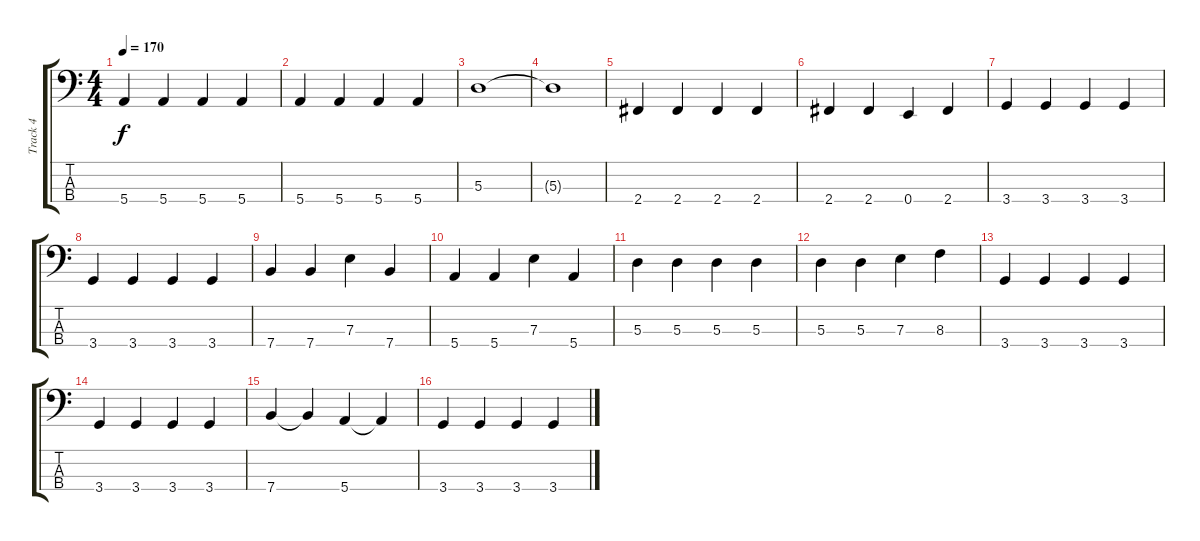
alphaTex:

\track ("Track 4" "Track 4") {instrument electricbasspick}
\staff {score tabs}
\tuning (G2 D2 A1 E1) {hide}
\ts (4 4)
\tempo 170
\clef f4
\ks c
5.4.4{dy f} 5.4.4 5.4.4 5.4.4 |
5.4.4 5.4.4 5.4.4 5.4.4 |
5.3.1 |
5.3{t}.1 |
2.4.4 2.4.4 2.4.4 2.4.4 |
2.4.4 2.4.4 0.4.4 2.4.4 |
3.4.4 3.4.4 3.4.4 3.4.4 |
3.4.4 3.4.4 3.4.4 3.4.4 |
7.4.4 7.4.4 7.3.4 7.4.4 |
5.4.4 5.4.4 7.3.4 5.4.4 |
5.3.4 5.3.4 5.3.4 5.3.4 |
5.3.4 5.3.4 7.3.4 8.3.4 |
3.4.4 3.4.4 3.4.4 3.4.4 |
3.4.4 3.4.4 3.4.4 3.4.4 |
7.4.4 7.4{t}.4 5.4.4 5.4{t}.4 |
3.4.4 3.4.4 3.4.4 3.4.4
